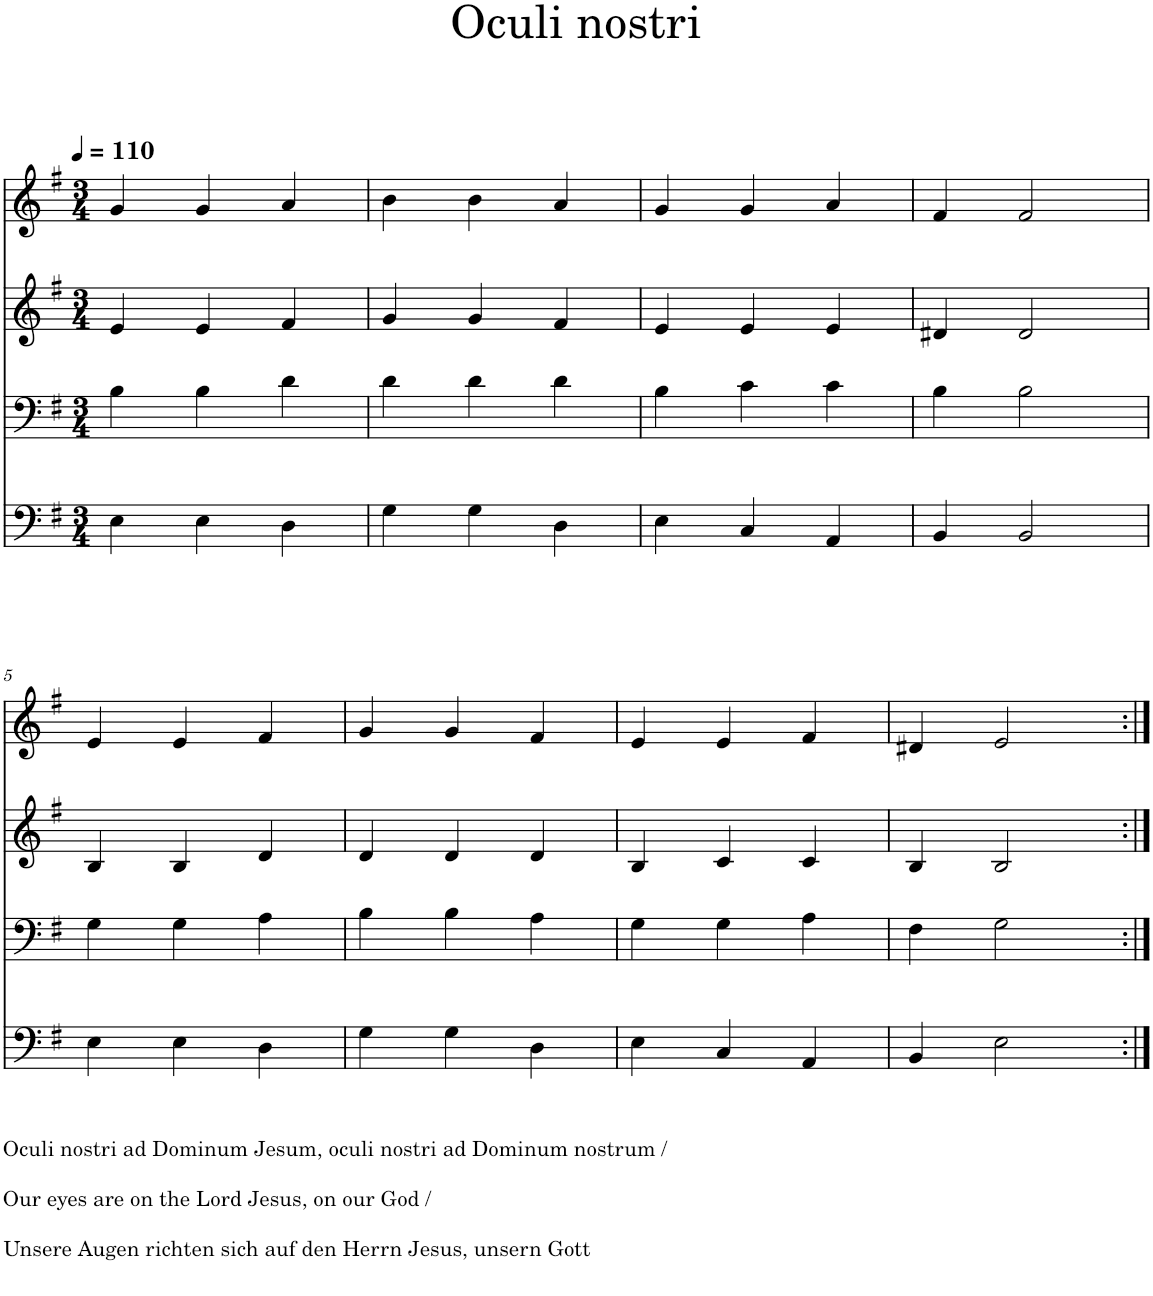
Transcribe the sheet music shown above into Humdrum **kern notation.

**kern	**kern	**kern	**kern
*part4	*part3	*part2	*part1
*staff4	*staff3	*staff2	*staff1
*I"Bass	*I"T	*I"A	*I"S
*clefF4	*clefF4	*clefG2	*clefG2
*k[f#]	*k[f#]	*k[f#]	*k[f#]
*M3/4	*M3/4	*M3/4	*M3/4
*MM110	*MM110	*MM110	*MM110
=1	=1	=1	=1
4E\	4B\	4e/	4g/
4E\	4B\	4e/	4g/
4D\	4d\	4f#/	4a/
=2	=2	=2	=2
4G\	4d\	4g/	4b\
4G\	4d\	4g/	4b\
4D\	4d\	4f#/	4a/
=3	=3	=3	=3
4E\	4B\	4e/	4g/
4C/	4c\	4e/	4g/
4AA/	4c\	4e/	4a/
=4	=4	=4	=4
4BB/	4B\	4d#X/	4f#/
2BB/	2B\	2d#/	2f#/
!!LO:LB:g=z
=5	=5	=5	=5
!LO:TX:b:t=Oculi nostri ad Dominum Jesum, oculi nostri ad Dominum nostrum /	!	!	!
!LO:TX:b:t=Our eyes are on the Lord Jesus, on our God /	!	!	!
!LO:TX:b:t=Unsere Augen richten sich auf den Herrn Jesus, unsern Gott	!	!	!
4E\	4G\	4B/	4e/
4E\	4G\	4B/	4e/
4D\	4A\	4d/	4f#/
=6	=6	=6	=6
4G\	4B\	4d/	4g/
4G\	4B\	4d/	4g/
4D\	4A\	4d/	4f#/
=7	=7	=7	=7
4E\	4G\	4B/	4e/
4C/	4G\	4c/	4e/
4AA/	4A\	4c/	4f#/
=8	=8	=8	=8
4BB/	4F#\	4B/	4d#X/
2E\	2G\	2B/	2e/
=:|!	=:|!	=:|!	=:|!
*-	*-	*-	*-
